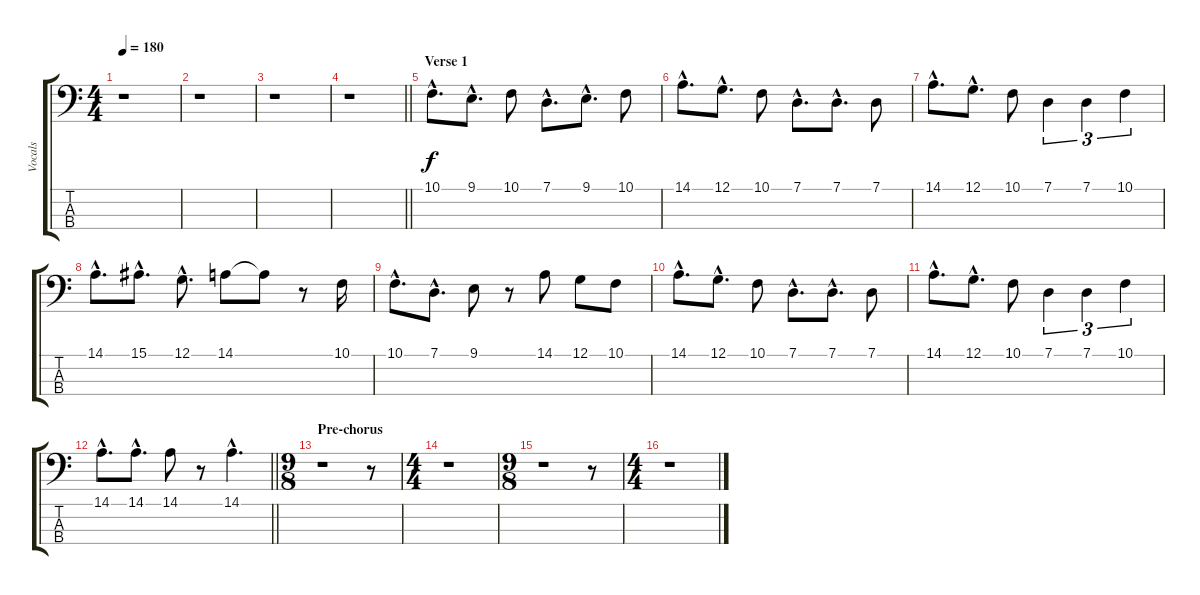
\track ("Vocals" "Vocals") {instrument bassoon}
\staff {score tabs}
\tuning (G2 D2 A1 E1) {hide}
\ts (4 4)
\tempo 180
\clef f4
\ks c
r.1{dy f} |
r.1 |
r.1 |
\barLineRight lightlight
r.1 |
\section ("" "Verse 1")
10.1{hac}.8{d} 9.1{hac}.8{d} 10.1.8 7.1{hac}.8{d} 9.1{hac}.8{d} 10.1.8 |
14.1{hac}.8{d} 12.1{hac}.8{d} 10.1.8 7.1{hac}.8{d} 7.1{hac}.8{d} 7.1.8 |
14.1{hac}.8{d} 12.1{hac}.8{d} 10.1.8 7.1.4{tu (3 2)} 7.1.4{tu (3 2)} 10.1.4{tu (3 2)} |
14.1{hac}.8{d} 15.1{hac}.8{d} 12.1{hac}.8{d} 14.1.8 14.1{t}.8 r.8 10.1.16 |
10.1{hac}.8{d} 7.1{hac}.8{d} 9.1.8 r.8 14.1.8 12.1.8 10.1.8 |
14.1{hac}.8{d} 12.1{hac}.8{d} 10.1.8 7.1{hac}.8{d} 7.1{hac}.8{d} 7.1.8 |
14.1{hac}.8{d} 12.1{hac}.8{d} 10.1.8 7.1.4{tu (3 2)} 7.1.4{tu (3 2)} 10.1.4{tu (3 2)} |
\barLineRight lightlight
14.1{hac}.8{d} 14.1{hac}.8{d} 14.1.8 r.8 14.1{hac}.4{d} |
\ts (9 8)
\section ("" "Pre-chorus")
r.1 r.8 |
\ts (4 4)
r.1 |
\ts (9 8)
r.1 r.8 |
\ts (4 4)
r.1
